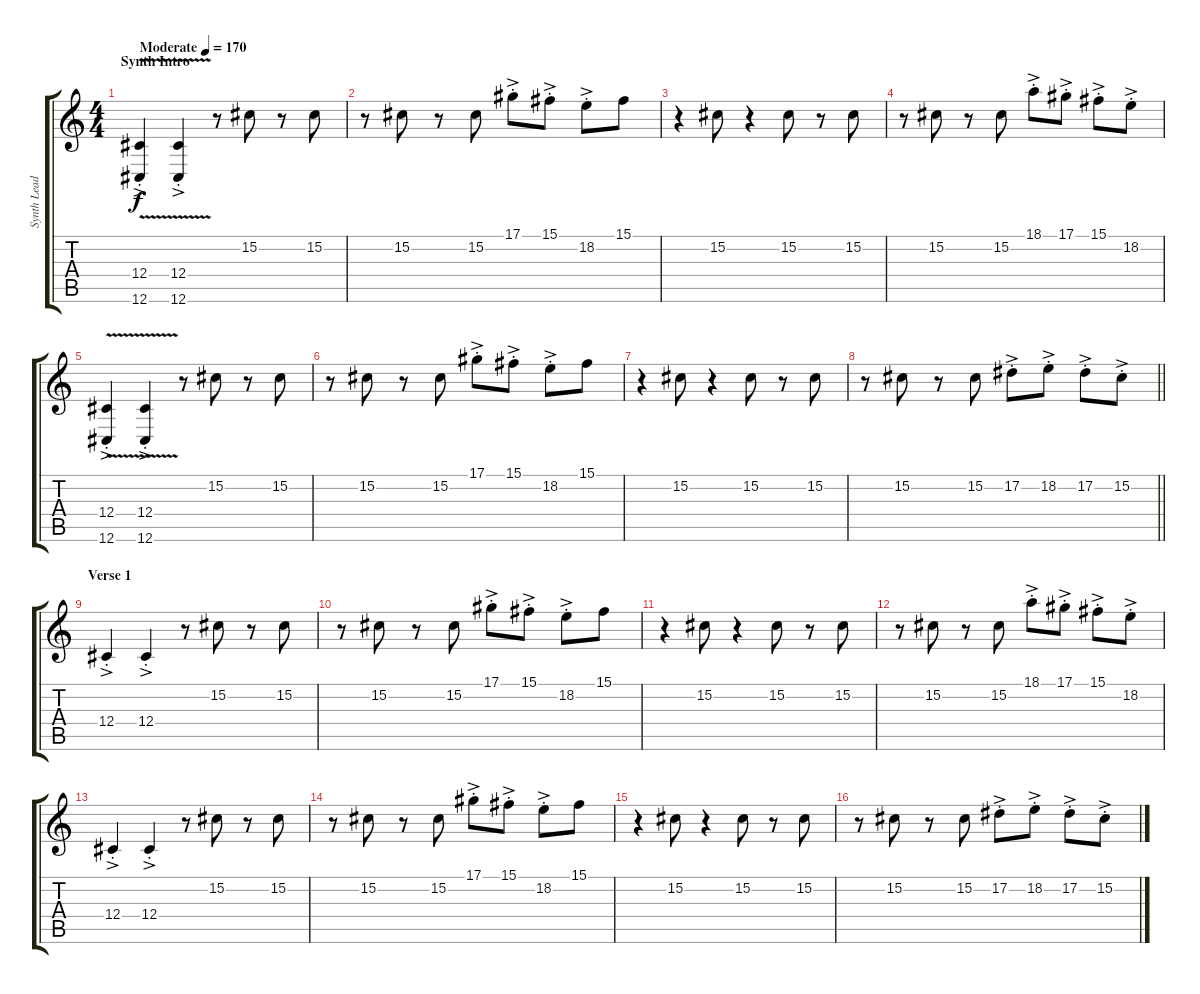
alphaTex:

\track ("Synth Lead" "Synth Lead") {instrument lead1square}
\staff {score tabs}
\tuning (Eb4 Bb3 Gb3 Db3 Ab2 Db2) {hide}
\ts (4 4)
\section ("" "Synth Intro")
\tempo (170 "Moderate")
\clef g2
\ks c
(12.4{v ac st} 12.6{v ac st}).4{dy f instrument lead1square} (12.4{v ac st} 12.6{v ac st}).4 r.8 15.2.8 r.8 15.2.8 |
r.8 15.2.8 r.8 15.2.8 17.1{ac st}.8 15.1{ac st}.8 18.2{ac st}.8 15.1.8 |
r.4 15.2.8 r.4 15.2.8 r.8 15.2.8 |
r.8 15.2.8 r.8 15.2.8 18.1{ac st}.8 17.1{ac st}.8 15.1{ac st}.8 18.2{ac st}.8 |
(12.4{v ac st} 12.6{v ac st}).4 (12.4{v ac st} 12.6{v ac st}).4 r.8 15.2.8 r.8 15.2.8 |
r.8 15.2.8 r.8 15.2.8 17.1{ac st}.8 15.1{ac st}.8 18.2{ac st}.8 15.1.8 |
r.4 15.2.8 r.4 15.2.8 r.8 15.2.8 |
\barLineRight lightlight
r.8 15.2.8 r.8 15.2.8 17.2{ac st}.8 18.2{ac st}.8 17.2{ac st}.8 15.2{ac st}.8 |
\section ("" "Verse 1")
12.4{ac st}.4{volume 10} 12.4{ac st}.4 r.8 15.2.8 r.8 15.2.8 |
r.8 15.2.8 r.8 15.2.8 17.1{ac st}.8 15.1{ac st}.8 18.2{ac st}.8 15.1.8 |
r.4 15.2.8 r.4 15.2.8 r.8 15.2.8 |
r.8 15.2.8 r.8 15.2.8 18.1{ac st}.8 17.1{ac st}.8 15.1{ac st}.8 18.2{ac st}.8 |
12.4{ac st}.4 12.4{ac st}.4 r.8 15.2.8 r.8 15.2.8 |
r.8 15.2.8 r.8 15.2.8 17.1{ac st}.8 15.1{ac st}.8 18.2{ac st}.8 15.1.8 |
r.4 15.2.8 r.4 15.2.8 r.8 15.2.8 |
r.8 15.2.8 r.8 15.2.8 17.2{ac st}.8 18.2{ac st}.8 17.2{ac st}.8 15.2{ac st}.8
